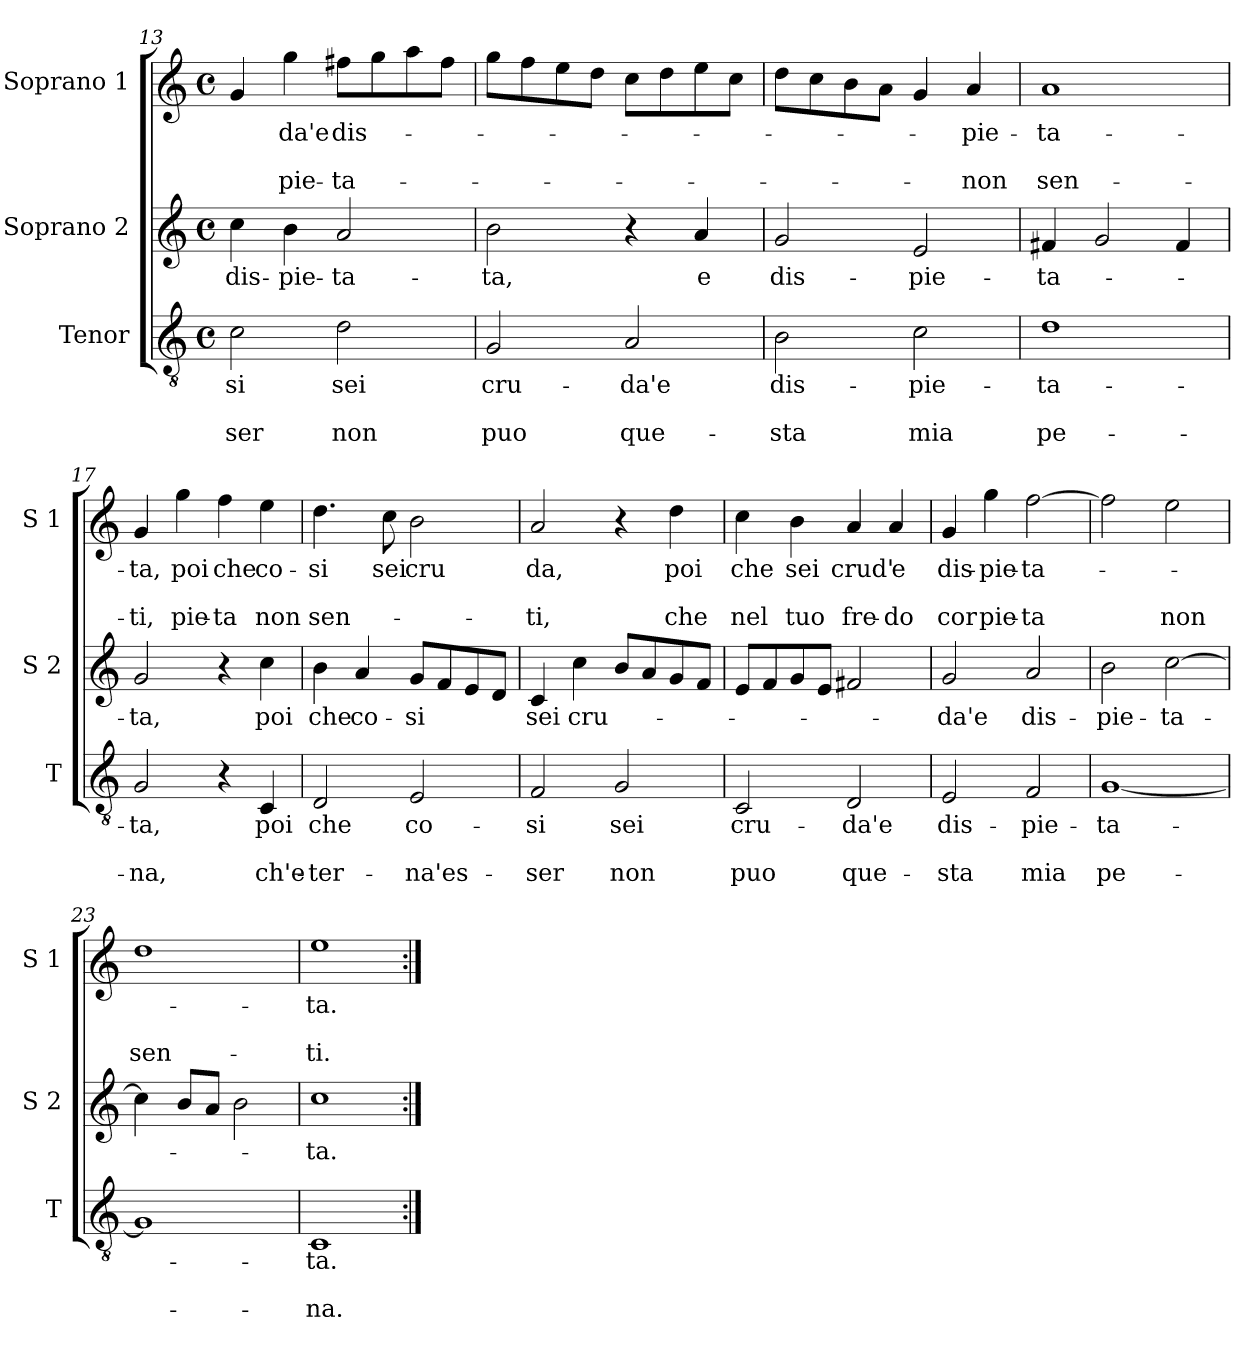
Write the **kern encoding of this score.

**kern	**text	**text	**text	**kern	**text	**kern	**text	**text	**text
*part3	*part3	*part3	*part3	*part2	*part2	*part1	*part1	*part1	*part1
*staff3	*staff3	*staff3	*staff3	*staff2	*staff2	*staff1	*staff1	*staff1	*staff1
*I"Tenor	*	*	*	*I"Soprano 2	*	*I"Soprano 1	*	*	*
*I'T	*	*	*	*I'S 2	*	*I'S 1	*	*	*
*clefGv2	*	*	*	*clefG2	*	*clefG2	*	*	*
*k[]	*	*	*	*k[]	*	*k[]	*	*	*
*C:	*	*	*	*C:	*	*C:	*	*	*
*M4/4	*	*	*	*M4/4	*	*M4/4	*	*	*
*met(c)	*	*	*	*met(c)	*	*met(c)	*	*	*
=13	=13	=13	=13	=13	=13	=13	=13	=13	=13
!	!LO:LY:b	!	!LO:LY:b	!	!LO:LY:b	!	!	!	!
2c\	-si	.	-ser	4cc\	dis-	4g/	.	.	.
!	!	!	!	!	!LO:LY:b	!	!LO:LY:b	!	!LO:LY:b
.	.	.	.	4b\	-pie-	4gg\	-da'e	.	pie-
!	!LO:LY:b	!	!LO:LY:b	!	!LO:LY:b	!	!LO:LY:b	!	!LO:LY:b
2d\	sei	.	non	2a/	-ta-	8ff#X\L	dis-	.	-ta-
.	.	.	.	.	.	8gg\	.	.	.
.	.	.	.	.	.	8aa\	.	.	.
.	.	.	.	.	.	8ff#\J	.	.	.
=14	=14	=14	=14	=14	=14	=14	=14	=14	=14
!	!LO:LY:b	!	!LO:LY:b	!	!LO:LY:b	!	!	!	!
2G/	cru-	.	puo	2b\	-ta,	8gg\L	.	.	.
.	.	.	.	.	.	8ff\	.	.	.
.	.	.	.	.	.	8ee\	.	.	.
.	.	.	.	.	.	8dd\J	.	.	.
!	!LO:LY:b	!	!LO:LY:b	!	!	!	!	!	!
2A/	-da'e	.	que-	4r	.	8cc\L	.	.	.
.	.	.	.	.	.	8dd\	.	.	.
!	!	!	!	!	!LO:LY:b	!	!	!	!
.	.	.	.	4a/	e	8ee\	.	.	.
.	.	.	.	.	.	8cc\J	.	.	.
!!LO:LB:g=z
=15	=15	=15	=15	=15	=15	=15	=15	=15	=15
!	!LO:LY:b	!	!LO:LY:b	!	!LO:LY:b	!	!	!	!
2B\	dis-	.	-sta	2g/	dis-	8dd\L	.	.	.
.	.	.	.	.	.	8cc\	.	.	.
.	.	.	.	.	.	8b\	.	.	.
.	.	.	.	.	.	8a\J	.	.	.
!	!LO:LY:b	!	!LO:LY:b	!	!LO:LY:b	!	!	!	!
2c\	-pie-	.	mia	2e/	-pie-	4g/	.	.	.
!	!	!	!	!	!	!	!LO:LY:b	!	!LO:LY:b
.	.	.	.	.	.	4a/	-pie-	.	-non
=16	=16	=16	=16	=16	=16	=16	=16	=16	=16
!	!LO:LY:b	!	!LO:LY:b	!	!LO:LY:b	!	!LO:LY:b	!	!LO:LY:b
1d	-ta-	.	pe-	4f#X/	-ta-	1a	-ta-	.	sen-
.	.	.	.	2g/	.	.	.	.	.
.	.	.	.	4f#/	.	.	.	.	.
=17	=17	=17	=17	=17	=17	=17	=17	=17	=17
!	!LO:LY:b	!	!LO:LY:b	!	!LO:LY:b	!	!LO:LY:b	!	!LO:LY:b
2G/	-ta,	.	-na,	2g/	-ta,	4g/	-ta,	.	-ti,
!	!	!	!	!	!	!	!LO:LY:b	!	!LO:LY:b
.	.	.	.	.	.	4gg\	poi	.	pie-
!	!	!	!	!	!	!	!LO:LY:b	!	!LO:LY:b
4r	.	.	.	4r	.	4ff\	che	.	-ta
!	!LO:LY:b	!	!LO:LY:b	!	!LO:LY:b	!	!LO:LY:b	!	!LO:LY:b
4C/	poi	.	ch'e-	4cc\	poi	4ee\	co-	.	non
=18	=18	=18	=18	=18	=18	=18	=18	=18	=18
!	!LO:LY:b	!	!LO:LY:b	!	!LO:LY:b	!	!LO:LY:b	!	!LO:LY:b
2D/	che	.	-ter-	4b\	che	4.dd\	-si	.	sen-
!	!	!	!	!	!LO:LY:b	!	!	!	!
.	.	.	.	4a/	co-	.	.	.	.
!	!	!	!	!	!	!	!LO:LY:b	!	!
.	.	.	.	.	.	8cc\	sei	.	.
!	!LO:LY:b	!	!LO:LY:b	!	!LO:LY:b	!	!LO:LY:b	!	!
2E/	co-	.	-na'es-	8g/L	-si	2b\	cru	.	.
.	.	.	.	8f/	.	.	.	.	.
.	.	.	.	8e/	.	.	.	.	.
.	.	.	.	8d/J	.	.	.	.	.
=19	=19	=19	=19	=19	=19	=19	=19	=19	=19
!	!LO:LY:b	!	!LO:LY:b	!	!LO:LY:b	!	!LO:LY:b	!	!LO:LY:b
2F/	-si	.	-ser	4c/	sei	2a/	da,	.	-ti,
!	!	!	!	!	!LO:LY:b	!	!	!	!
.	.	.	.	4cc\	cru-	.	.	.	.
!	!LO:LY:b	!	!LO:LY:b	!	!	!	!	!	!
2G/	sei	.	non	8b/L	.	4r	.	.	.
.	.	.	.	8a/	.	.	.	.	.
!	!	!	!	!	!	!	!LO:LY:b	!	!LO:LY:b
.	.	.	.	8g/	.	4dd\	poi	.	che
.	.	.	.	8f/J	.	.	.	.	.
!!LO:LB:g=z
=20	=20	=20	=20	=20	=20	=20	=20	=20	=20
!	!LO:LY:b	!	!LO:LY:b	!	!	!	!LO:LY:b	!	!LO:LY:b
2C/	cru-	.	puo	8e/L	.	4cc\	che	.	nel
.	.	.	.	8f/	.	.	.	.	.
!	!	!	!	!	!	!	!LO:LY:b	!	!LO:LY:b
.	.	.	.	8g/	.	4b\	sei	.	tuo
.	.	.	.	8e/J	.	.	.	.	.
!	!LO:LY:b	!	!LO:LY:b	!	!	!	!LO:LY:b	!	!LO:LY:b
2D/	-da'e	.	que-	2f#X/	.	4a/	crud'	.	fre-
!	!	!	!	!	!	!	!LO:LY:b	!	!LO:LY:b
.	.	.	.	.	.	4a/	e	.	-do
=21	=21	=21	=21	=21	=21	=21	=21	=21	=21
!	!LO:LY:b	!	!LO:LY:b	!	!LO:LY:b	!	!LO:LY:b	!	!LO:LY:b
2E/	dis-	.	-sta	2g/	-da'e	4g/	dis-	.	cor
!	!	!	!	!	!	!	!LO:LY:b	!	!LO:LY:b
.	.	.	.	.	.	4gg\	-pie-	.	pie-
!	!LO:LY:b	!	!LO:LY:b	!	!LO:LY:b	!	!LO:LY:b	!	!LO:LY:b
2F/	-pie-	.	mia	2a/	dis-	[2ff\	-ta-	.	-ta
=22	=22	=22	=22	=22	=22	=22	=22	=22	=22
!	!LO:LY:b	!	!LO:LY:b	!	!LO:LY:b	!	!	!	!
[1G	-ta-	.	pe-	2b\	-pie-	2ff\]	.	.	.
!	!	!	!	!	!LO:LY:b	!	!	!	!LO:LY:b
.	.	.	.	[2cc\	-ta-	2ee\	.	.	non
=23	=23	=23	=23	=23	=23	=23	=23	=23	=23
!	!	!	!	!	!	!	!	!	!LO:LY:b
1G]	.	.	.	4cc\]	.	1dd	.	.	sen-
.	.	.	.	8b/L	.	.	.	.	.
.	.	.	.	8a/J	.	.	.	.	.
.	.	.	.	2b\	.	.	.	.	.
=24	=24	=24	=24	=24	=24	=24	=24	=24	=24
!	!LO:LY:b	!	!LO:LY:b	!	!LO:LY:b	!	!LO:LY:b	!	!LO:LY:b
1C	-ta.	.	-na.	1cc	-ta.	1ee	-ta.	.	-ti.
=:|!	=:|!	=:|!	=:|!	=:|!	=:|!	=:|!	=:|!	=:|!	=:|!
*-	*-	*-	*-	*-	*-	*-	*-	*-	*-
